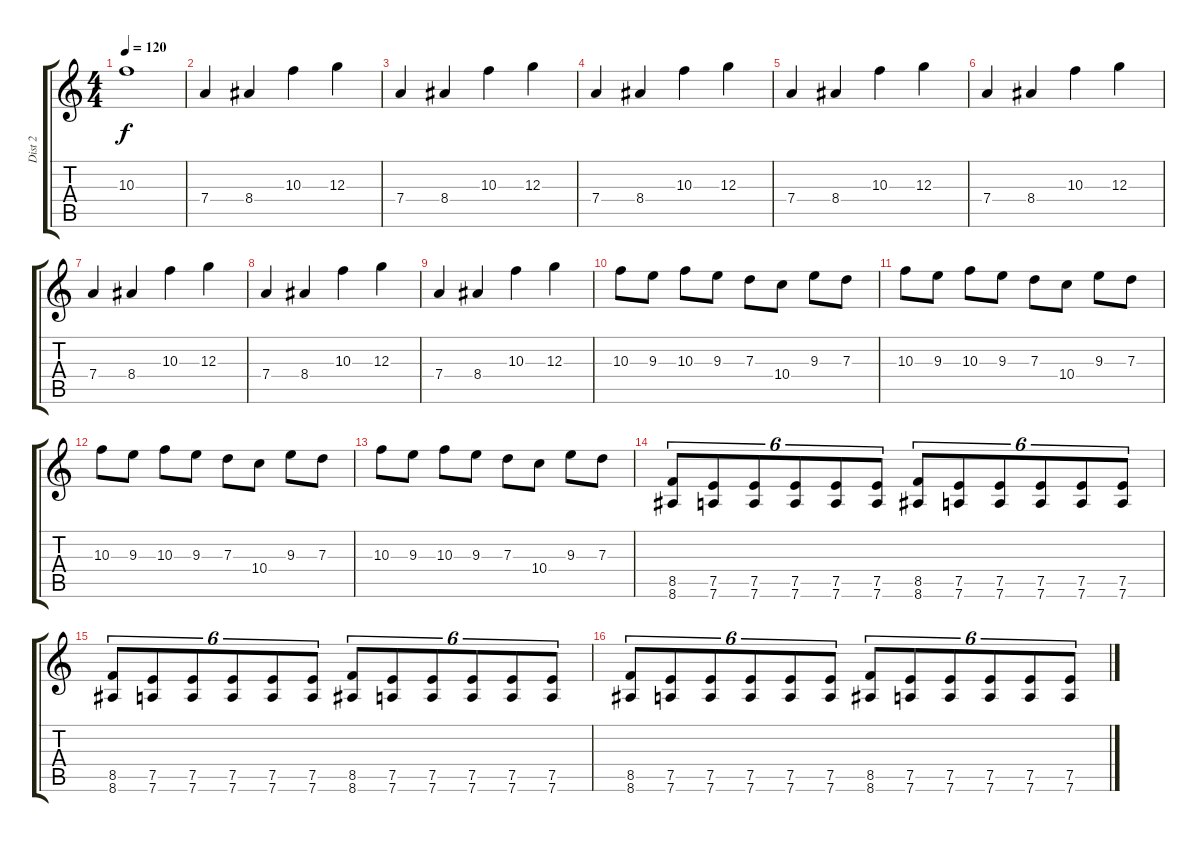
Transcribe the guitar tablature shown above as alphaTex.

\track ("Dist 2" "Dist 2") {instrument overdrivenguitar}
\staff {score tabs}
\tuning (E4 B3 G3 D3 A2 D2) {hide}
\ts (4 4)
\tempo 120
\clef g2
\ks c
10.3{t}.1{dy f} |
7.4.4 8.4.4 10.3.4 12.3.4 |
7.4.4 8.4.4 10.3.4 12.3.4 |
7.4.4 8.4.4 10.3.4 12.3.4 |
7.4.4 8.4.4 10.3.4 12.3.4 |
7.4.4 8.4.4 10.3.4 12.3.4 |
7.4.4 8.4.4 10.3.4 12.3.4 |
7.4.4 8.4.4 10.3.4 12.3.4 |
7.4.4 8.4.4 10.3.4 12.3.4 |
10.3.8 9.3.8 10.3.8 9.3.8 7.3.8 10.4.8 9.3.8 7.3.8 |
10.3.8 9.3.8 10.3.8 9.3.8 7.3.8 10.4.8 9.3.8 7.3.8 |
10.3.8 9.3.8 10.3.8 9.3.8 7.3.8 10.4.8 9.3.8 7.3.8 |
10.3.8 9.3.8 10.3.8 9.3.8 7.3.8 10.4.8 9.3.8 7.3.8 |
(8.5 8.6).8{tu (6 4)} (7.5 7.6).8{tu (6 4)} (7.5 7.6).8{tu (6 4)} (7.5 7.6).8{tu (6 4)} (7.5 7.6).8{tu (6 4)} (7.5 7.6).8{tu (6 4)} (8.5 8.6).8{tu (6 4)} (7.5 7.6).8{tu (6 4)} (7.5 7.6).8{tu (6 4)} (7.5 7.6).8{tu (6 4)} (7.5 7.6).8{tu (6 4)} (7.5 7.6).8{tu (6 4)} |
(8.5 8.6).8{tu (6 4)} (7.5 7.6).8{tu (6 4)} (7.5 7.6).8{tu (6 4)} (7.5 7.6).8{tu (6 4)} (7.5 7.6).8{tu (6 4)} (7.5 7.6).8{tu (6 4)} (8.5 8.6).8{tu (6 4)} (7.5 7.6).8{tu (6 4)} (7.5 7.6).8{tu (6 4)} (7.5 7.6).8{tu (6 4)} (7.5 7.6).8{tu (6 4)} (7.5 7.6).8{tu (6 4)} |
(8.5 8.6).8{tu (6 4)} (7.5 7.6).8{tu (6 4)} (7.5 7.6).8{tu (6 4)} (7.5 7.6).8{tu (6 4)} (7.5 7.6).8{tu (6 4)} (7.5 7.6).8{tu (6 4)} (8.5 8.6).8{tu (6 4)} (7.5 7.6).8{tu (6 4)} (7.5 7.6).8{tu (6 4)} (7.5 7.6).8{tu (6 4)} (7.5 7.6).8{tu (6 4)} (7.5 7.6).8{tu (6 4)}
